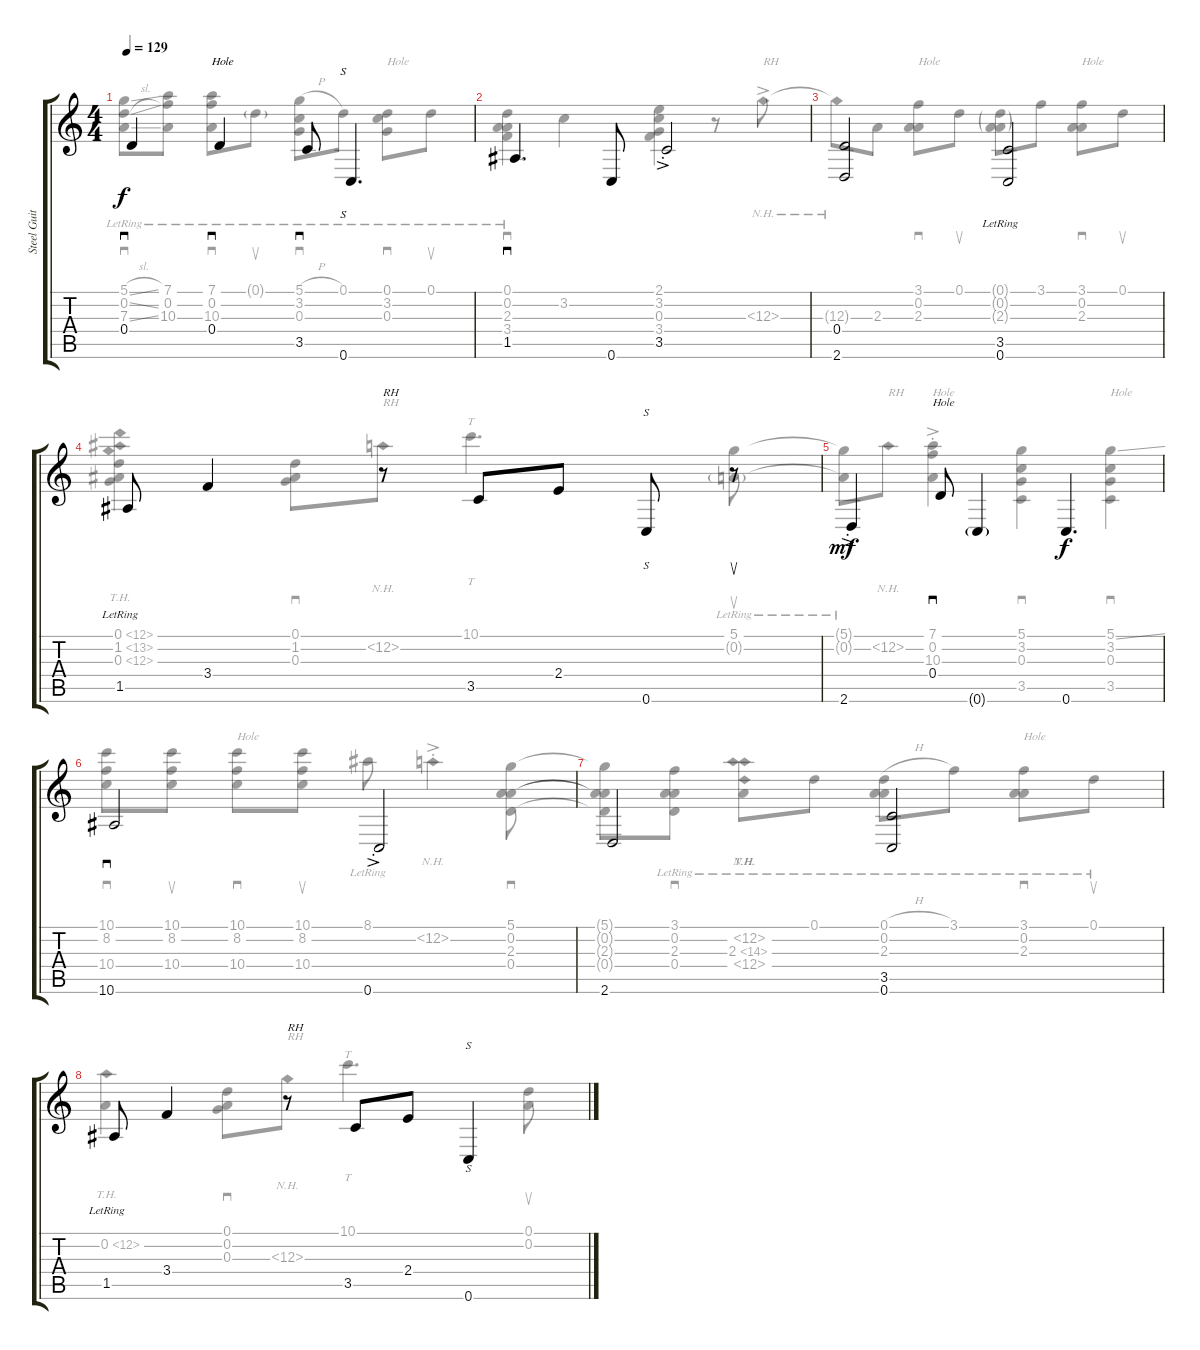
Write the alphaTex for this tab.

\track ("Steel Guitar" "Steel Guit") {instrument acousticguitarsteel}
\staff {score tabs}
\tuning (D4 A3 G3 D3 A2 C2) {hide}
\voice
\ts (4 4)
\tempo 129
\clef g2
\ks c
0.4.4{sd dy f} 0.4.4{sd txt "Hole"} 3.5.8{sd} 0.6.4{s d} |
1.5.4{d sd} 0.6.8 3.5{ac st}.2 |
(0.4 2.6).2 (3.5{lr} 0.6{lr}).2 |
1.5{lr}.8 3.4.4 r.8{txt "RH"} 3.5.8 2.4.8 0.6.8{s} r.8{su} |
2.6{ac st}.4{dy mf} 0.4.8{sd txt "Hole"} 0.6{g}.4 0.6.4{d dy f} |
10.6.2{sd} 0.6{ac st}.2 |
2.6.2 (3.5 0.6).2 |
1.5{lr}.8 3.4.4 r.8{txt "RH"} 3.5.8 2.4.8 0.6.4{s}
\voice
\clef g2
\ottava regular
\simile none
\ks c
(5.1{sl lr} 0.2{sl} 7.3{sl}).8{sd dy f} (7.1{lr} 0.2 10.3).8 (7.1{lr} 0.2 10.3).8{sd txt "Hole"} 0.1{g lr}.8{su} (5.1{h lr} 3.2 0.3).8{sd} 0.1{lr}.8{s} (0.1{lr} 3.2 0.3).8{sd txt "Hole"} 0.1{lr}.8{su} |
(0.1{lr} 0.2 2.3 3.4).4{sd} 3.2.4 (2.1 3.2 0.3 3.4).4 r.8 12.3{nh ac}.8{txt "RH"} |
12.3{nh t}.8 2.3.8 (3.1 0.2 2.3).8{sd txt "Hole"} 0.1.8{su} (0.1{g} 0.2{g} 2.3{g}).8 3.1.8 (3.1 0.2 2.3).8{sd txt "Hole"} 0.1.8{su} |
(0.1{th 12} 1.2{th 12} 0.3{th 12}).4 (0.1 1.2 0.3).8{sd} 12.2{nh}.8{txt "RH"} 10.1.4{tt d} (5.1{lr} 0.2{g}).8{su} |
(5.1{lr t} 0.2{t}).8 12.2{nh}.8{txt "RH"} (7.1 0.2{ac st} 10.3).4{sd txt "Hole"} (5.1 3.2 0.3 3.5).4{sd} (5.1{ss} 3.2 0.3 3.5).4{sd txt "Hole"} |
(10.1 8.2 10.4).8{sd} (10.1 8.2 10.4).8{su} (10.1 8.2 10.4).8{sd txt "Hole"} (10.1 8.2 10.4).8{su} 8.1{lr}.8 12.2{nh ac st}.4 (5.1 0.2 2.3 0.4).8{sd} |
(5.1{t} 0.2{t} 2.3{t} 0.4{t}).8 (3.1 0.2{lr} 2.3 0.4).8{sd} (12.2{nh lr} 2.3{th 12} 12.4{nh}).8 0.1{lr}.8 (0.1{h} 0.2 2.3{lr}).8 3.1{lr}.8 (3.1{lr} 0.2 2.3).8{sd txt "Hole"} 0.1{lr}.8{su} |
0.2{th 12}.4 (0.1 0.2 0.3).8{sd} 12.3{nh}.8{txt "RH"} 10.1.4{tt d} (0.1 0.2).8{su}
